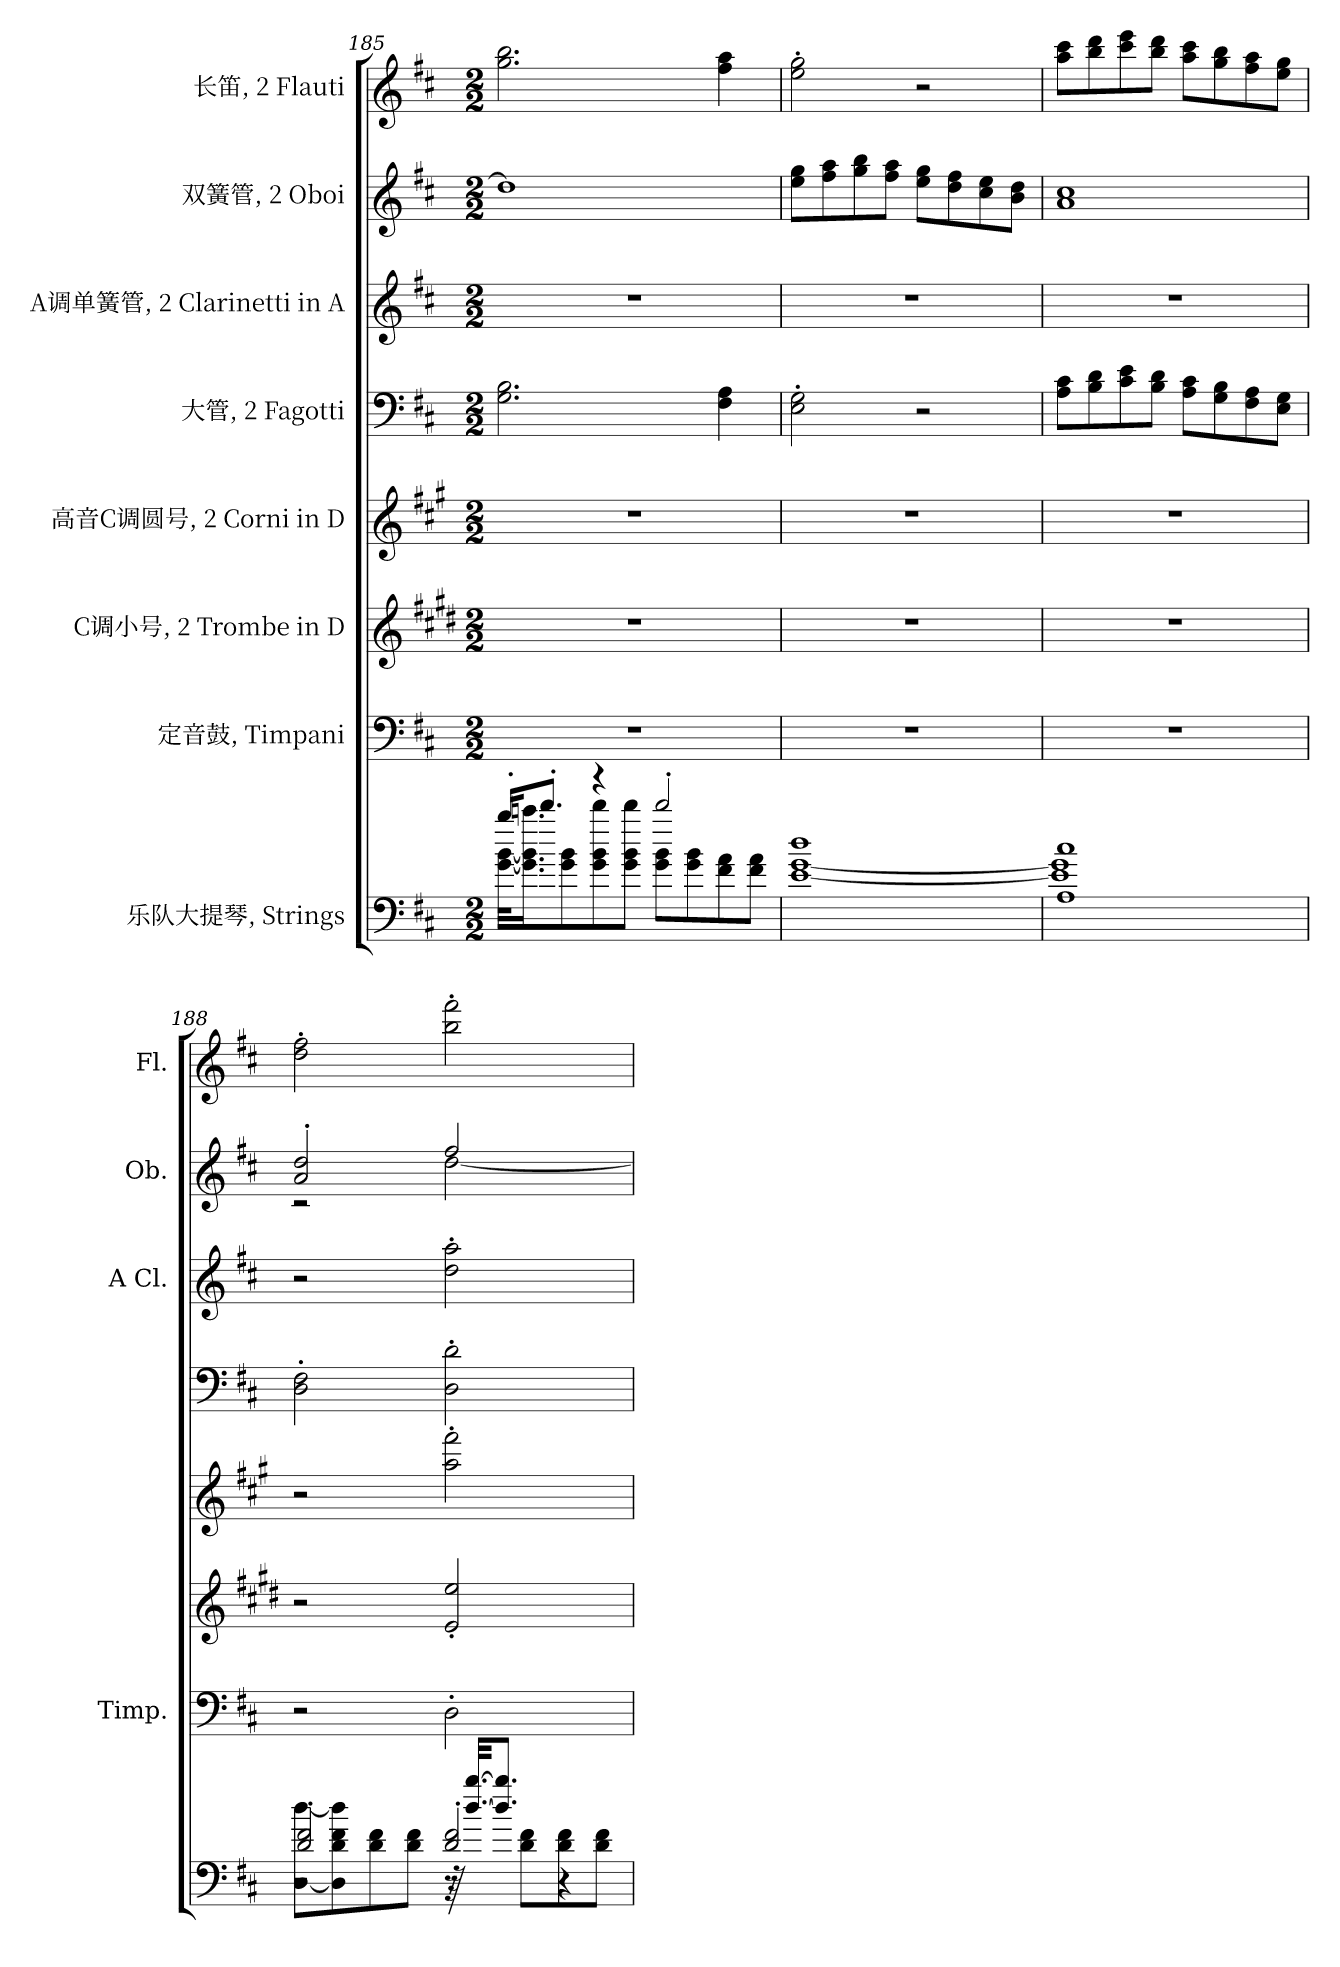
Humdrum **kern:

**kern	**kern	**kern	**kern	**kern	**kern	**kern	**kern
*part8	*part7	*part6	*part5	*part4	*part3	*part2	*part1
*staff8	*staff7	*staff6	*staff5	*staff4	*staff3	*staff2	*staff1
*I"乐队大提琴, Strings	*I"定音鼓, Timpani	*I"C调小号, 2 Trombe in D	*I"高音C调圆号, 2 Corni in D	*I"大管, 2 Fagotti	*I"A调单簧管, 2 Clarinetti in A	*I"双簧管, 2 Oboi	*I"长笛, 2 Flauti
*	*I'Timp.	*	*	*	*I'A Cl.	*I'Ob.	*I'Fl.
!!LO:PB:g=z
*clefF4	*clefF4	*clefG2	*clefG2	*clefF4	*clefG2	*clefG2	*clefG2
*	*	*ITrd1c2	*ITrd4c7	*	*ITrd2c3	*	*
*k[f#c#]	*k[f#c#]	*k[f#c#]	*k[f#c#]	*k[f#c#]	*k[f#c#g#d#a#]	*k[f#c#]	*k[f#c#]
*M2/2	*M2/2	*M2/2	*M2/2	*M2/2	*M2/2	*M2/2	*M2/2
=185	=185	=185	=185	=185	=185	=185	=185
*^	*	*	*	*	*	*	*
16bb'/KL	[32g\ [32b\KLL	1r	1r	1r	2.G\ 2.B\	1r	1dd]	2.gg\ 2.bb\
.	16.g\] 16.b\] 16.cccn\J	.	.	.	.	.	.	.
8.ddd'/J	.	.	.	.	.	.	.	.
.	8g\ 8b\	.	.	.	.	.	.	.
4r	8g\ 8b\ 8ddd\	.	.	.	.	.	.	.
.	8g\ 8b\ 8ddd\J	.	.	.	.	.	.	.
2ddd'/	8g\ 8b\L	.	.	.	.	.	.	.
.	8g\ 8b\	.	.	.	.	.	.	.
.	8f#\ 8a\	.	.	.	4F#\ 4A\	.	.	4ff#\ 4aa\
.	8f#\ 8a\J	.	.	.	.	.	.	.
=186	=186	=186	=186	=186	=186	=186	=186	=186
1dd	[1e [1g	1r	1r	1r	2E\' 2G\'	1r	8ee\ 8gg\L	2ee\' 2gg\'
.	.	.	.	.	.	.	8ff#\ 8aa\	.
.	.	.	.	.	.	.	8gg\ 8bb\	.
.	.	.	.	.	.	.	8ff#\ 8aa\J	.
.	.	.	.	.	2r	.	8ee\ 8gg\L	2r
.	.	.	.	.	.	.	8dd\ 8ff#\	.
.	.	.	.	.	.	.	8cc#\ 8ee\	.
.	.	.	.	.	.	.	8b\ 8dd\J	.
=187	=187	=187	=187	=187	=187	=187	=187	=187
1A 1cc#	1e] 1g]	1r	1r	1r	8A\ 8c#\L	1r	1a 1cc#	8aa\ 8ccc#\L
.	.	.	.	.	8B\ 8d\	.	.	8bb\ 8ddd\
.	.	.	.	.	8c#\ 8e\	.	.	8ccc#\ 8eee\
.	.	.	.	.	8B\ 8d\J	.	.	8bb\ 8ddd\J
.	.	.	.	.	8A\ 8c#\L	.	.	8aa\ 8ccc#\L
.	.	.	.	.	8G\ 8B\	.	.	8gg\ 8bb\
.	.	.	.	.	8F#\ 8A\	.	.	8ff#\ 8aa\
.	.	.	.	.	8E\ 8G\J	.	.	8ee\ 8gg\J
!!LO:PB:g=z
=188	=188	=188	=188	=188	=188	=188	=188	=188
*	*^	*	*	*	*	*	*^	*
2r	[8D\ [8dd\L	2d/' 2f#/'	2r	2r	2r	2D\' 2F#\'	2r	2a/' 2dd/'	2r	2dd\' 2ff#\'
.	8D\] 8d\ 8f#\ 8dd\]	.	.	.	.	.	.	.	.	.
.	8d\ 8f#\	.	.	.	.	.	.	.	.	.
.	8d\ 8f#\J	.	.	.	.	.	.	.	.	.
64r	8r	2d/' 2f#/'	2D'\	2d/' 2dd/'	2dd\' 2bb\'	2D\' 2d\'	2b\' 2ff#\'	2ff#/	[2dd\	2bb\' 2fff#\'
[32.dd/ [32.bb/KKL	.	.	.	.	.	.	.	.	.	.
8.dd/] 8.bb/]J	.	.	.	.	.	.	.	.	.	.
.	8d\ 8f#\L	.	.	.	.	.	.	.	.	.
4r	8d\ 8f#\	.	.	.	.	.	.	.	.	.
.	8d\ 8f#\J	.	.	.	.	.	.	.	.	.
*v	*v	*v	*	*	*	*	*	*v	*v	*
=	=	=	=	=	=	=	=
*-	*-	*-	*-	*-	*-	*-	*-
